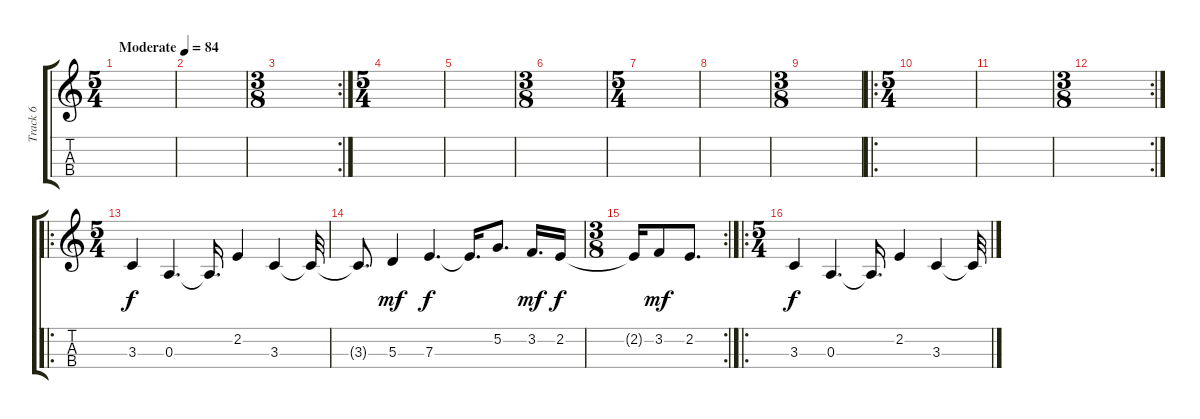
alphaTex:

\track ("Track 6" "Track 6") {instrument ocarina}
\staff {score tabs}
\tuning (G4 D4 A3 E3) {hide}
\ts (5 4)
\tempo (84 "Moderate")
\clef g2
\ks c
|
|
\rc 2
\ts (3 8)
|
\ts (5 4)
|
|
\ts (3 8)
|
\ts (5 4)
|
|
\ts (3 8)
|
\ro
\ts (5 4)
|
|
\rc 2
\ts (3 8)
|
\ro
\ts (5 4)
3.3.4 0.3.4{d} 0.3{t}.16{d} 2.2.4 3.3.4 3.3{t}.32 |
3.3{t}.8{d} 5.3.4{dy mf} 7.3.4{d dy f} 7.3{t}.16{d} 5.2.8{d} 3.2.16{d dy mf} 2.2.16{dy f} |
\rc 2
\ts (3 8)
2.2{t}.16 3.2.8{dy mf} 2.2.8{d} |
\ro
\ts (5 4)
3.3.4{dy f} 0.3.4{d} 0.3{t}.16{d} 2.2.4 3.3.4 3.3{t}.32
